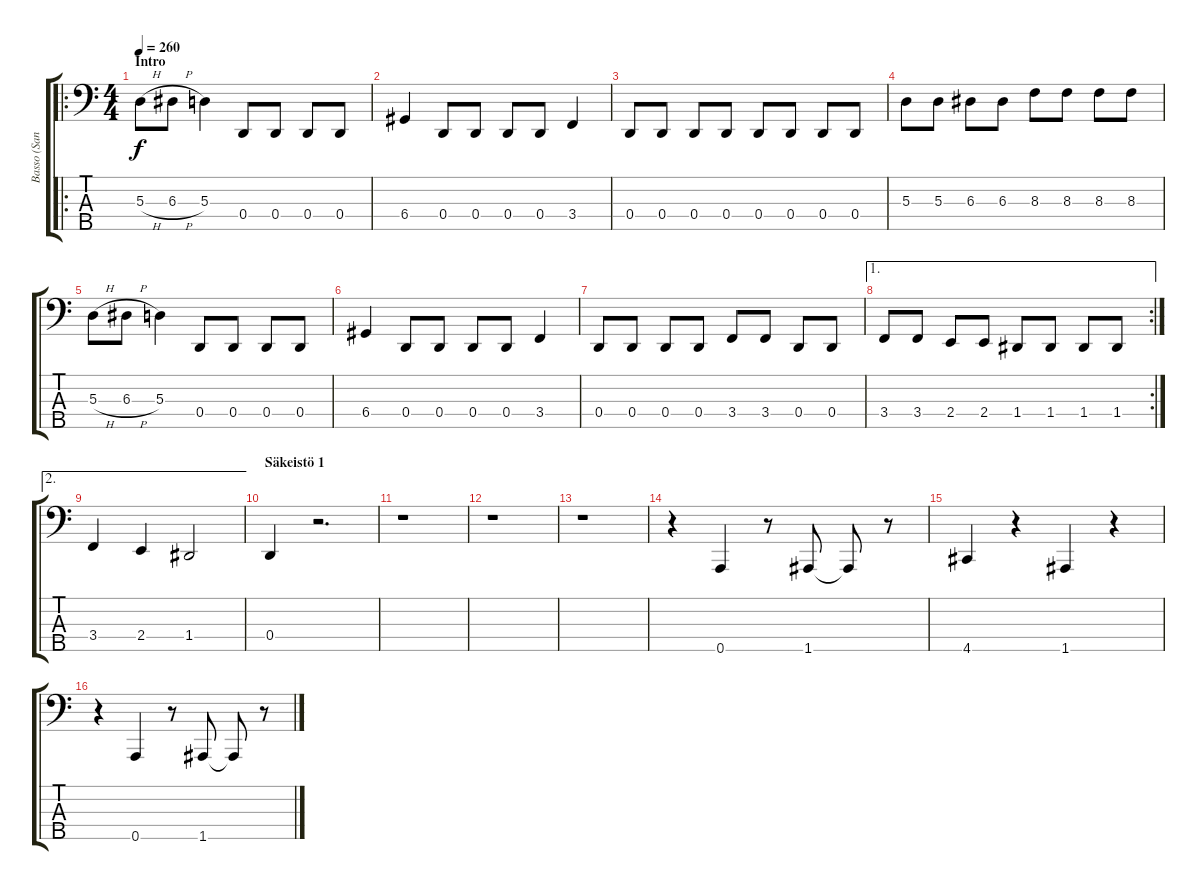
\track ("Basso (Santtu)" "Basso (San") {instrument electricbasspick}
\staff {score tabs}
\tuning (G2 D2 A1 D1 A0) {hide}
\ro
\ts (4 4)
\section ("" "Intro")
\tempo 260
\clef f4
\ks c
5.3{h}.8{dy f instrument electricbasspick} 6.3{h}.8 5.3.4 0.4.8 0.4.8 0.4.8 0.4.8 |
6.4.4 0.4.8 0.4.8 0.4.8 0.4.8 3.4.4 |
0.4.8 0.4.8 0.4.8 0.4.8 0.4.8 0.4.8 0.4.8 0.4.8 |
5.3.8 5.3.8 6.3.8 6.3.8 8.3.8 8.3.8 8.3.8 8.3.8 |
5.3{h}.8 6.3{h}.8 5.3.4 0.4.8 0.4.8 0.4.8 0.4.8 |
6.4.4 0.4.8 0.4.8 0.4.8 0.4.8 3.4.4 |
0.4.8 0.4.8 0.4.8 0.4.8 3.4.8 3.4.8 0.4.8 0.4.8 |
\ae 1
\rc 2
3.4.8 3.4.8 2.4.8 2.4.8 1.4.8 1.4.8 1.4.8 1.4.8 |
\ae 2
3.4.4 2.4.4 1.4.2 |
\section ("" "Säkeistö 1")
0.4.4 r.2{d} |
r.1 |
r.1 |
r.1 |
r.4 0.5.4 r.8 1.5.8 1.5{t}.8 r.8 |
4.5.4 r.4 1.5.4 r.4 |
r.4 0.5.4 r.8 1.5.8 1.5{t}.8 r.8
